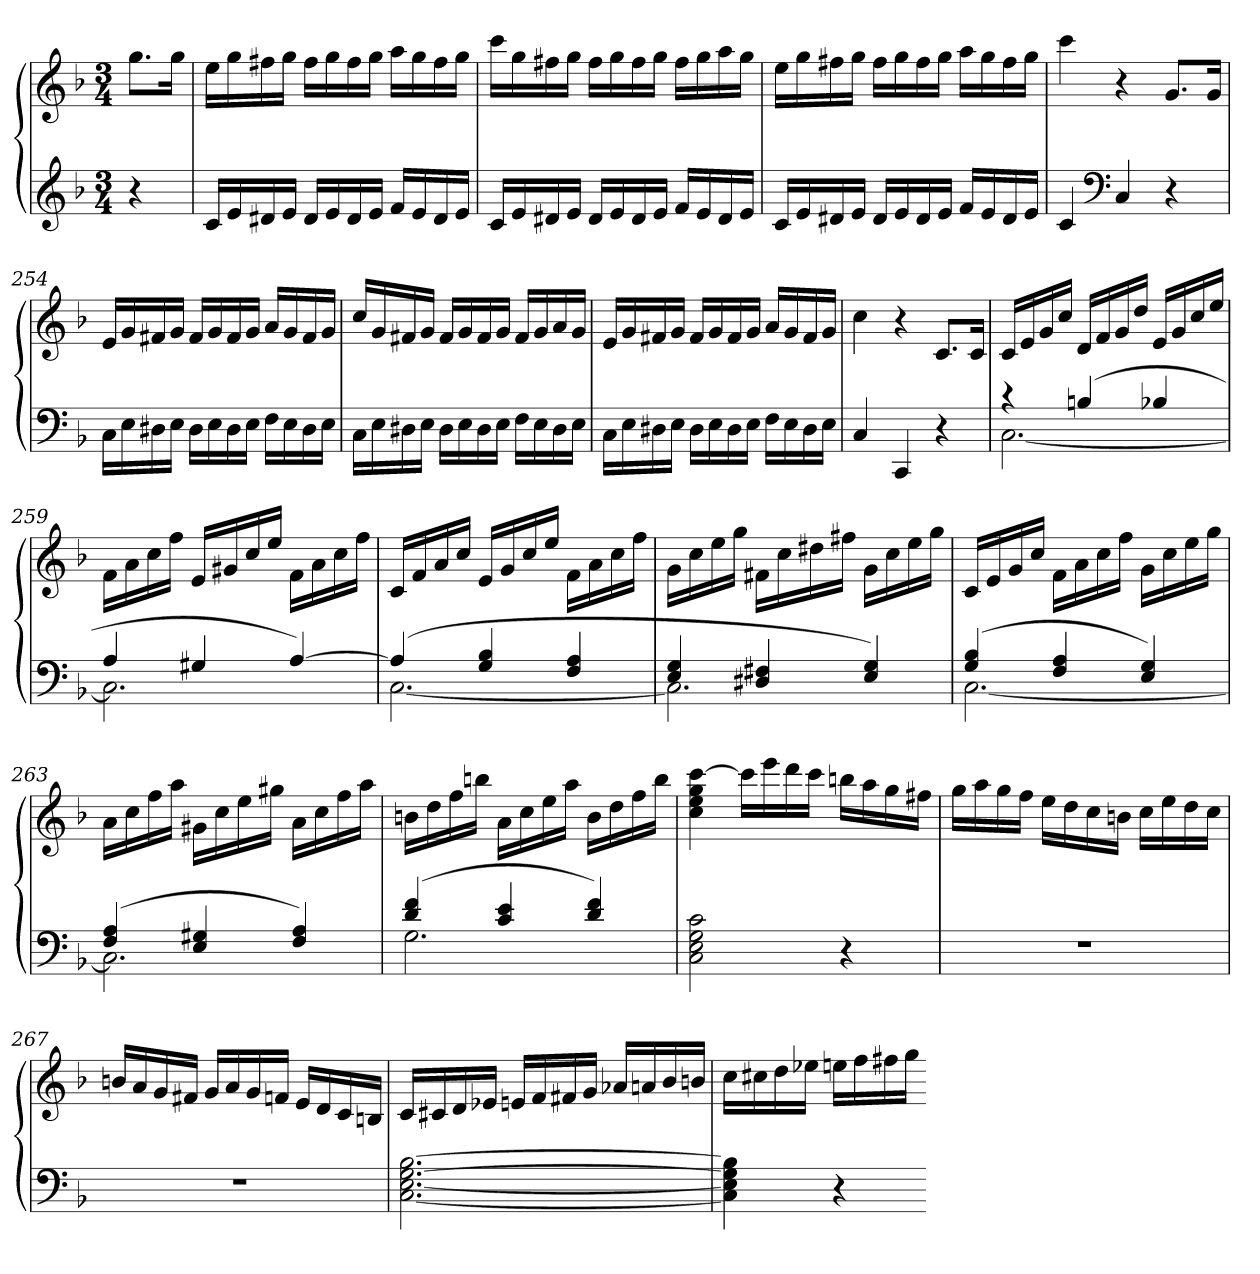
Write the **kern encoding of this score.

**kern	**kern
*part1	*part1
*staff2	*staff1
*clefG2	*clefG2
*k[b-]	*k[b-]
*M3/4	*M3/4
=	=
4r	8.ggL
.	16ggJk
=250	=250
16cLL	16eeLL
16e	16gg
16d#X	16ff#X
16eJJ	16ggJJ
16d#LL	16ff#LL
16e	16gg
16d#	16ff#
16eJJ	16ggJJ
16fLL	16aaLL
16e	16gg
16d#	16ff#
16eJJ	16ggJJ
=251	=251
16cLL	16cccLL
16e	16gg
16d#X	16ff#X
16eJJ	16ggJJ
16d#LL	16ff#LL
16e	16gg
16d#	16ff#
16eJJ	16ggJJ
16fLL	16ff#LL
16e	16gg
16d#	16aa
16eJJ	16ggJJ
=252	=252
16cLL	16eeLL
16e	16gg
16d#X	16ff#X
16eJJ	16ggJJ
16d#LL	16ff#LL
16e	16gg
16d#	16ff#
16eJJ	16ggJJ
16fLL	16aaLL
16e	16gg
16d#	16ff#
16eJJ	16ggJJ
=253	=253
4c	4ccc
*clefF4	*
4C	4r
4r	8.gL
.	16gJk
=254	=254
16CLL	16eLL
16E	16g
16D#X	16f#X
16EJJ	16gJJ
16D#LL	16f#LL
16E	16g
16D#	16f#
16EJJ	16gJJ
16FLL	16aLL
16E	16g
16D#	16f#
16EJJ	16gJJ
=255	=255
16CLL	16ccLL
16E	16g
16D#X	16f#X
16EJJ	16gJJ
16D#LL	16f#LL
16E	16g
16D#	16f#
16EJJ	16gJJ
16FLL	16f#LL
16E	16g
16D#	16a
16EJJ	16gJJ
=256	=256
16CLL	16eLL
16E	16g
16D#X	16f#X
16EJJ	16gJJ
16D#LL	16f#LL
16E	16g
16D#	16f#
16EJJ	16gJJ
16FLL	16aLL
16E	16g
16D#	16f#
16EJJ	16gJJ
=257	=257
4C	4cc
4CC	4r
4r	8.cL
.	16cJk
=258	=258
*^	*
4r	[2.C	16cLL
.	.	16e
.	.	16g
.	.	16ccJJ
(4Bn	.	16dLL
.	.	16f
.	.	16g
.	.	16ddJJ
4B-X	.	16eLL
.	.	16g
.	.	16cc
.	.	16eeJJ
=259	=259	=259
4A	2.C]	16fLL
.	.	16a
.	.	16cc
.	.	16ffJJ
4G#X	.	16eLL
.	.	16g#X
.	.	16cc
.	.	16eeJJ
[4A)	.	16fLL
.	.	16a
.	.	16cc
.	.	16ffJJ
=260	=260	=260
(4A]	[2.C	16cLL
.	.	16f
.	.	16a
.	.	16ccJJ
4G 4B-	.	16eLL
.	.	16g
.	.	16cc
.	.	16eeJJ
4F 4A	.	16fLL
.	.	16a
.	.	16cc
.	.	16ffJJ
=261	=261	=261
4E 4G	2.C]	16gLL
.	.	16cc
.	.	16ee
.	.	16ggJJ
4D#X 4F#X	.	16f#XLL
.	.	16cc
.	.	16dd#X
.	.	16ff#XJJ
4E 4G)	.	16gLL
.	.	16cc
.	.	16ee
.	.	16ggJJ
=262	=262	=262
(4G 4B-	[2.C	16cLL
.	.	16e
.	.	16g
.	.	16ccJJ
4F 4A	.	16fLL
.	.	16a
.	.	16cc
.	.	16ffJJ
4E 4G)	.	16gLL
.	.	16cc
.	.	16ee
.	.	16ggJJ
=263	=263	=263
(4F 4A	2.C]	16aLL
.	.	16cc
.	.	16ff
.	.	16aaJJ
4E 4G#X	.	16g#XLL
.	.	16cc
.	.	16ee
.	.	16gg#XJJ
4F 4A)	.	16aLL
.	.	16cc
.	.	16ff
.	.	16aaJJ
=264	=264	=264
(4d 4f	2.G	16bnLL
.	.	16dd
.	.	16ff
.	.	16bbnJJ
4c 4e	.	16aLL
.	.	16cc
.	.	16ee
.	.	16aaJJ
4d 4f)	.	16bLL
.	.	16dd
.	.	16ff
.	.	16bbJJ
*v	*v	*
=265	=265
2C 2E 2G 2c	4cc 4ee 4gg [4ccc
.	16cccLL]
.	16eee
.	16ddd
.	16cccJJ
4r	16bbnLL
.	16aa
.	16gg
.	16ff#XJJ
=266	=266
2.r	16ggLL
.	16aa
.	16gg
.	16ffJJ
.	16eeLL
.	16dd
.	16cc
.	16bnJJ
.	16ccLL
.	16ee
.	16dd
.	16ccJJ
=267	=267
2.r	16bnLL
.	16a
.	16g
.	16f#XJJ
.	16gLL
.	16a
.	16g
.	16fnJJ
.	16eLL
.	16d
.	16c
.	16BnJJ
=268	=268
[2.C [2.E [2.G [2.B-	16cLL
.	16c#X
.	16d
.	16e-XJJ
.	16enLL
.	16f
.	16f#X
.	16gJJ
.	16a-XLL
.	16an
.	16b-
.	16bnJJ
=269	=269
4C] 4E] 4G] 4B-]	16ccLL
.	16cc#X
.	16dd
.	16ee-XJJ
4r	16eenLL
.	16ff
.	16ff#X
.	16ggJJ
=-	=-
*-	*-
